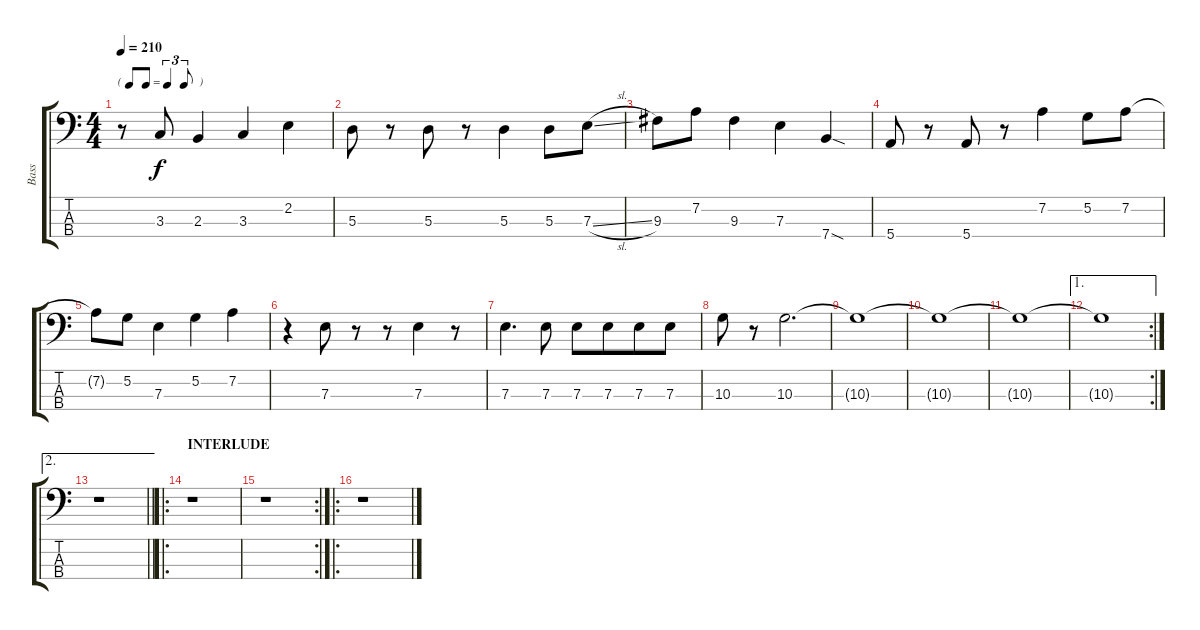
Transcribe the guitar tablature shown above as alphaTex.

\track ("Bass" "Bass") {instrument electricbassfinger}
\staff {score tabs}
\tuning (G2 D2 A1 E1) {hide}
\ts (4 4)
\tf triplet8th
\tempo 210
\clef f4
\ks c
r.8{dy f} 3.3.8 2.3.4 3.3.4 2.2.4 |
5.3.8 r.8 5.3.8 r.8 5.3.4 5.3.8 7.3{sl}.8 |
9.3.8 7.2.8 9.3.4 7.3.4 7.4{sod}.4 |
5.4.8 r.8 5.4.8 r.8 7.2.4 5.2.8 7.2.8 |
7.2{t}.8 5.2.8 7.3.4 5.2.4 7.2.4 |
r.4 7.3.8 r.8 r.8 7.3.4 r.8 |
7.3.4{d} 7.3.8 7.3.8 7.3.8{beam merge} 7.3.8 7.3.8 |
10.3.8 r.8 10.3.2{d} |
10.3{t}.1 |
10.3{t}.1 |
10.3{t}.1 |
\ae 1
\rc 2
10.3{t}.1 |
\ae 2
\barLineRight lightlight
r.1 |
\ro
\section ("" "INTERLUDE")
r.1 |
\rc 2
r.1 |
\ro
r.1
